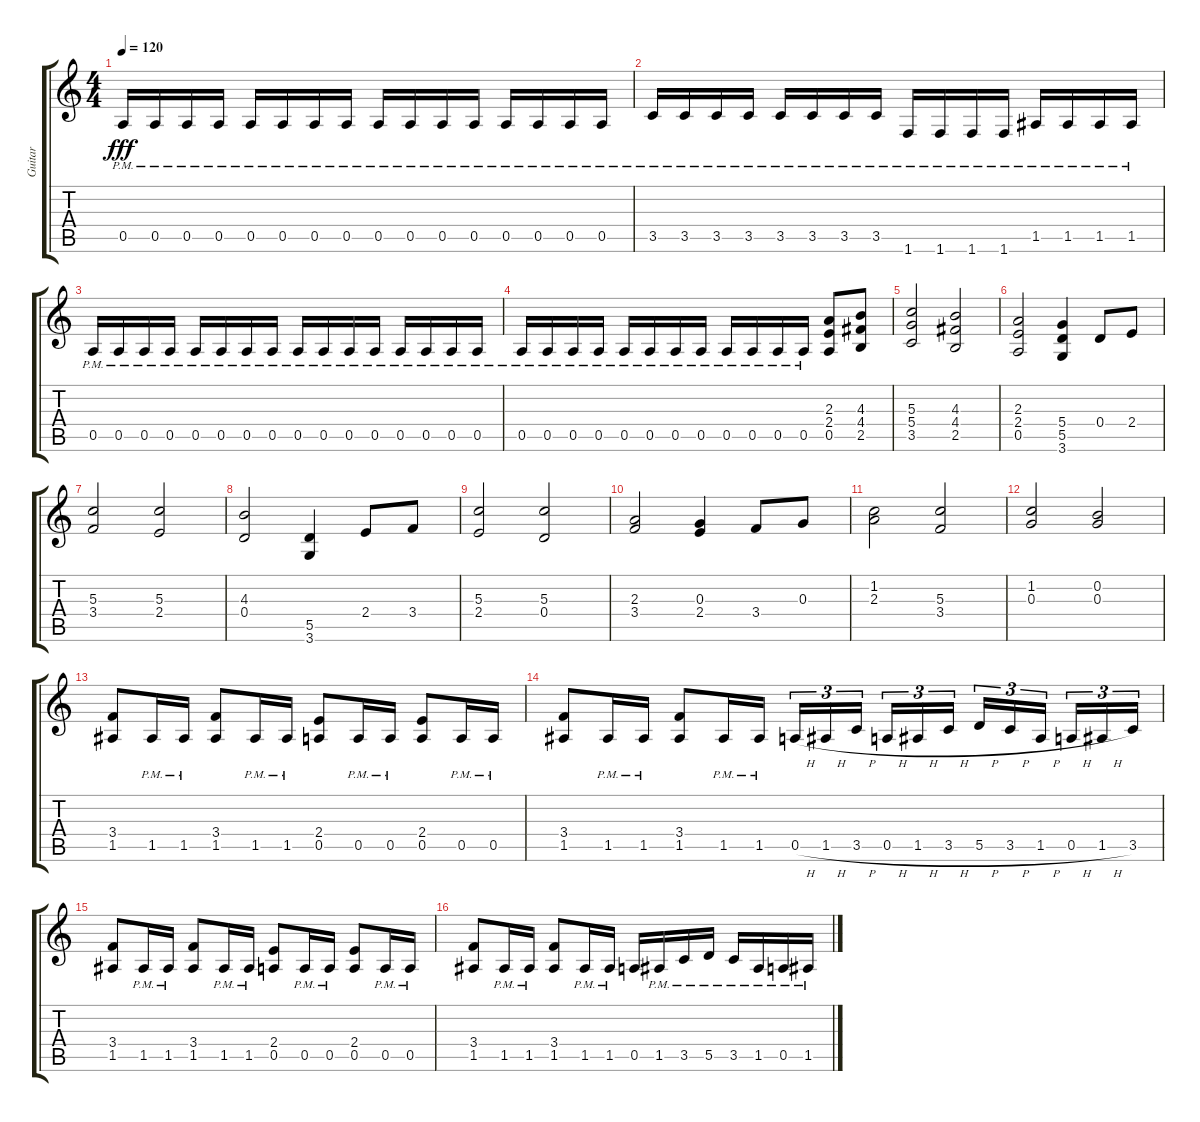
\track ("Guitar" "Guitar") {instrument distortionguitar}
\staff {score tabs}
\tuning (E4 B3 G3 D3 A2 E2) {hide}
\ts (4 4)
\tempo 120
\clef g2
\ks c
0.5{pm}.16{dy fff} 0.5{pm}.16 0.5{pm}.16 0.5{pm}.16 0.5{pm}.16 0.5{pm}.16 0.5{pm}.16 0.5{pm}.16 0.5{pm}.16 0.5{pm}.16 0.5{pm}.16 0.5{pm}.16 0.5{pm}.16 0.5{pm}.16 0.5{pm}.16 0.5{pm}.16 |
3.5{pm}.16 3.5{pm}.16 3.5{pm}.16 3.5{pm}.16 3.5{pm}.16 3.5{pm}.16 3.5{pm}.16 3.5{pm}.16 1.6{pm}.16 1.6{pm}.16 1.6{pm}.16 1.6{pm}.16 1.5{pm}.16 1.5{pm}.16 1.5{pm}.16 1.5{pm}.16 |
0.5{pm}.16 0.5{pm}.16 0.5{pm}.16 0.5{pm}.16 0.5{pm}.16 0.5{pm}.16 0.5{pm}.16 0.5{pm}.16 0.5{pm}.16 0.5{pm}.16 0.5{pm}.16 0.5{pm}.16 0.5{pm}.16 0.5{pm}.16 0.5{pm}.16 0.5{pm}.16 |
0.5{pm}.16 0.5{pm}.16 0.5{pm}.16 0.5{pm}.16 0.5{pm}.16 0.5{pm}.16 0.5{pm}.16 0.5{pm}.16 0.5{pm}.16 0.5{pm}.16 0.5{pm}.16 0.5{pm}.16 (2.3 2.4 0.5).8 (4.3 4.4 2.5).8 |
(5.3 5.4 3.5).2 (4.3 4.4 2.5).2 |
(2.3 2.4 0.5).2 (5.4 5.5 3.6).4 0.4.8 2.4.8 |
(5.3 3.4).2 (5.3 2.4).2 |
(4.3 0.4).2 (5.5 3.6).4 2.4.8 3.4.8 |
(5.3 2.4).2 (5.3 0.4).2 |
(2.3 3.4).2 (0.3 2.4).4 3.4.8 0.3.8 |
(1.2 2.3).2 (5.3 3.4).2 |
(1.2 0.3).2 (0.2 0.3).2 |
(3.4 1.5).8 1.5{pm}.16 1.5{pm}.16 (3.4 1.5).8 1.5{pm}.16 1.5{pm}.16 (2.4 0.5).8 0.5{pm}.16 0.5{pm}.16 (2.4 0.5).8 0.5{pm}.16 0.5{pm}.16 |
(3.4 1.5).8 1.5{pm}.16 1.5{pm}.16 (3.4 1.5).8 1.5{pm}.16 1.5{pm}.16 0.5{h}.16{tu (3 2)} 1.5{h}.16{tu (3 2)} 3.5{h}.16{tu (3 2) beam splitsecondary} 0.5{h}.16{tu (3 2)} 1.5{h}.16{tu (3 2)} 3.5{h}.16{tu (3 2)} 5.5{h}.16{tu (3 2)} 3.5{h}.16{tu (3 2)} 1.5{h}.16{tu (3 2) beam splitsecondary} 0.5{h}.16{tu (3 2)} 1.5{h}.16{tu (3 2)} 3.5.16{tu (3 2)} |
(3.4 1.5).8 1.5{pm}.16 1.5{pm}.16 (3.4 1.5).8 1.5{pm}.16 1.5{pm}.16 (2.4 0.5).8 0.5{pm}.16 0.5{pm}.16 (2.4 0.5).8 0.5{pm}.16 0.5{pm}.16 |
(3.4 1.5).8 1.5{pm}.16 1.5{pm}.16 (3.4 1.5).8 1.5{pm}.16 1.5{pm}.16 0.5.16 1.5{pm}.16 3.5{pm}.16 5.5{pm}.16 3.5{pm}.16 1.5{pm}.16 0.5{pm}.16 1.5{pm}.16
